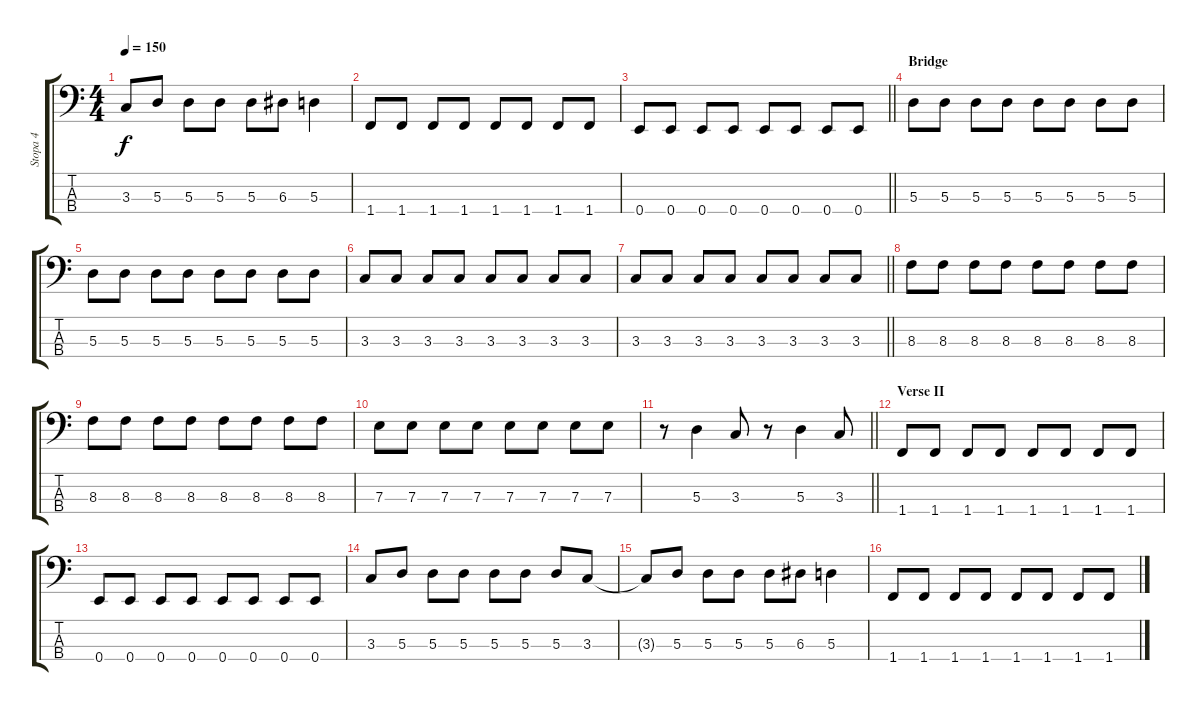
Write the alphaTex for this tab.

\track ("Stopa 4" "Stopa 4") {instrument electricbassfinger}
\staff {score tabs}
\tuning (G2 D2 A1 E1) {hide}
\ts (4 4)
\tempo 150
\clef f4
\ks c
3.3{t}.8{dy f} 5.3.8 5.3.8 5.3.8 5.3.8 6.3.8 5.3.4 |
1.4.8 1.4.8 1.4.8 1.4.8 1.4.8 1.4.8 1.4.8 1.4.8 |
\barLineRight lightlight
0.4.8 0.4.8 0.4.8 0.4.8 0.4.8 0.4.8 0.4.8 0.4.8 |
\section ("" "Bridge")
5.3.8 5.3.8 5.3.8 5.3.8 5.3.8 5.3.8 5.3.8 5.3.8 |
5.3.8 5.3.8 5.3.8 5.3.8 5.3.8 5.3.8 5.3.8 5.3.8 |
3.3.8 3.3.8 3.3.8 3.3.8 3.3.8 3.3.8 3.3.8 3.3.8 |
\barLineRight lightlight
3.3.8 3.3.8 3.3.8 3.3.8 3.3.8 3.3.8 3.3.8 3.3.8 |
8.3.8 8.3.8 8.3.8 8.3.8 8.3.8 8.3.8 8.3.8 8.3.8 |
8.3.8 8.3.8 8.3.8 8.3.8 8.3.8 8.3.8 8.3.8 8.3.8 |
7.3.8 7.3.8 7.3.8 7.3.8 7.3.8 7.3.8 7.3.8 7.3.8 |
\barLineRight lightlight
r.8 5.3.4 3.3.8 r.8 5.3.4 3.3.8 |
\section ("" "Verse II")
1.4.8 1.4.8 1.4.8 1.4.8 1.4.8 1.4.8 1.4.8 1.4.8 |
0.4.8 0.4.8 0.4.8 0.4.8 0.4.8 0.4.8 0.4.8 0.4.8 |
3.3.8 5.3.8 5.3.8 5.3.8 5.3.8 5.3.8 5.3.8 3.3.8 |
3.3{t}.8 5.3.8 5.3.8 5.3.8 5.3.8 6.3.8 5.3.4 |
1.4.8 1.4.8 1.4.8 1.4.8 1.4.8 1.4.8 1.4.8 1.4.8
